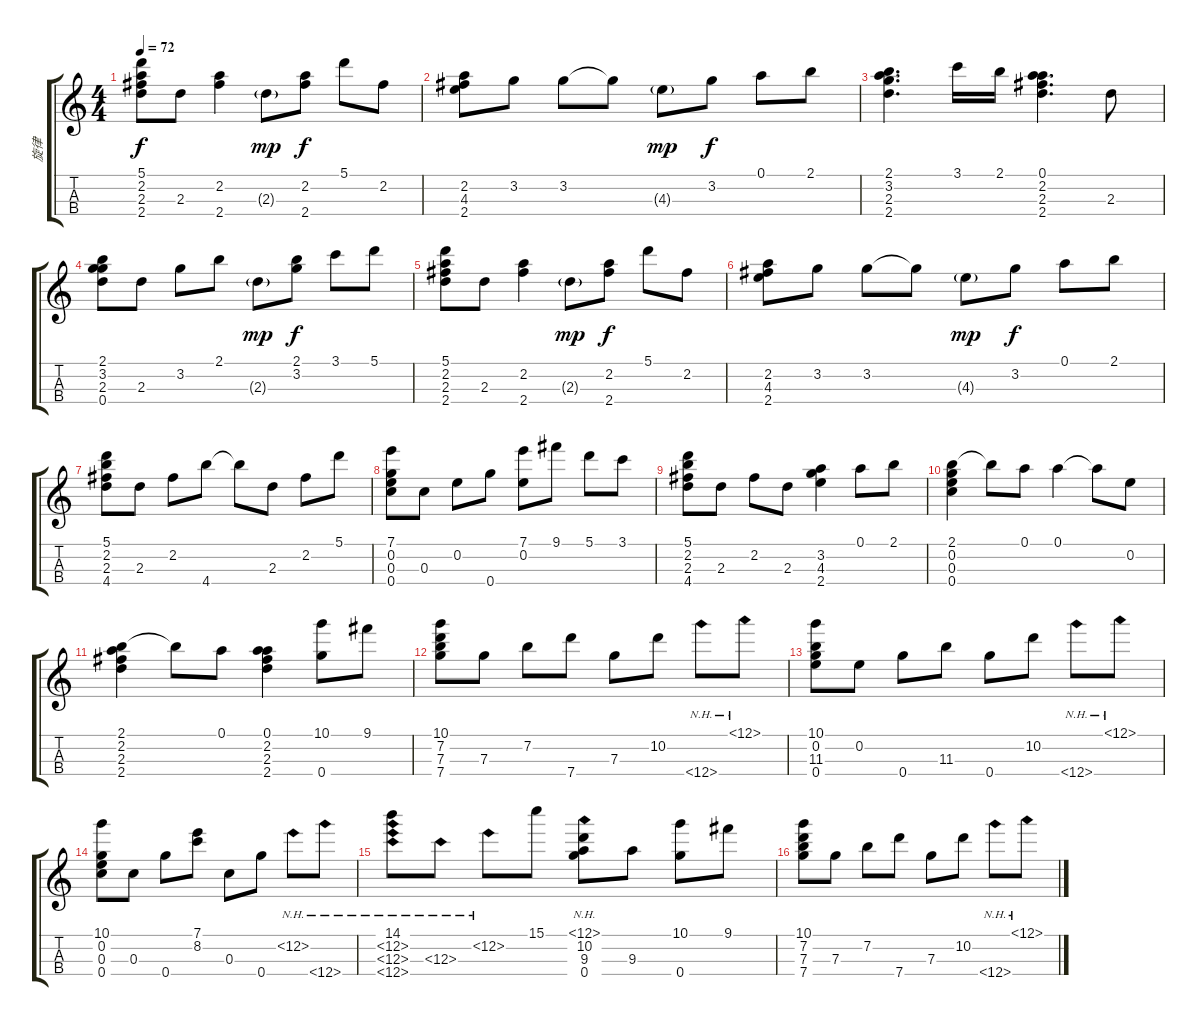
\track ("旋律" "旋律") {instrument acousticguitarnylon}
\staff {score tabs}
\tuning (A4 E4 C4 G4) {hide}
\ts (4 4)
\tempo 72
\clef g2
\ks c
(5.1 2.2 2.3 2.4).8{dy f} 2.3.8 (2.2 2.4).4 2.3{g}.8{dy mp} (2.2 2.4).8{dy f} 5.1.8 2.2.8 |
(2.2 4.3 2.4).8 3.2.8 3.2.8 3.2{t}.8 4.3{g}.8{dy mp} 3.2.8{dy f} 0.1.8 2.1.8 |
(2.1 3.2 2.3 2.4).4{d} 3.1.16 2.1.16 (0.1 2.2 2.3 2.4).4{d} 2.3.8 |
(2.1 3.2 2.3 0.4).8 2.3.8 3.2.8 2.1.8 2.3{g}.8{dy mp} (2.1 3.2).8{dy f} 3.1.8 5.1.8 |
(5.1 2.2 2.3 2.4).8 2.3.8 (2.2 2.4).4 2.3{g}.8{dy mp} (2.2 2.4).8{dy f} 5.1.8 2.2.8 |
(2.2 4.3 2.4).8 3.2.8 3.2.8 3.2{t}.8 4.3{g}.8{dy mp} 3.2.8{dy f} 0.1.8 2.1.8 |
(5.1 2.2 2.3 4.4).8 2.3.8 2.2.8 4.4.8 4.4{t}.8 2.3.8 2.2.8 5.1.8 |
(7.1 0.2 0.3 0.4).8 0.3.8 0.2.8 0.4.8 (7.1 0.2).8 9.1.8 5.1.8 3.1.8 |
(5.1 2.2 2.3 4.4).8 2.3.8 2.2.8 2.3.8 (3.2 4.3 2.4).4 0.1.8 2.1.8 |
(2.1 0.2 0.3 0.4).4 2.1{t}.8 0.1.8 0.1.4 0.1{t}.8 0.2.8 |
(2.1 2.2 2.3 2.4).4 2.1{t}.8 0.1.8 (0.1 2.2 2.3 2.4).4 (10.1 0.4).8 9.1.8 |
(10.1 7.2 7.3 7.4).8 7.3.8 7.2.8 7.4.8 7.3.8 10.2.8 12.4{nh}.8 12.1{nh}.8 |
(10.1 0.2 11.3 0.4).8 0.2.8 0.4.8 11.3.8 0.4.8 10.2.8 12.4{nh}.8 12.1{nh}.8 |
(10.1 0.2 0.3 0.4).8 0.3.8 0.4.8 (7.1 8.2).8 0.3.8 0.4.8 12.2{nh}.8 12.4{nh}.8 |
(14.1 12.2{nh} 12.3{nh} 12.4{nh}).8 12.3{nh}.8 12.2{nh}.8 15.1.8 (12.1{nh} 10.2 9.3 0.4).8 9.3.8 (10.1 0.4).8 9.1.8 |
(10.1 7.2 7.3 7.4).8 7.3.8 7.2.8 7.4.8 7.3.8 10.2.8 12.4{nh}.8 12.1{nh}.8
